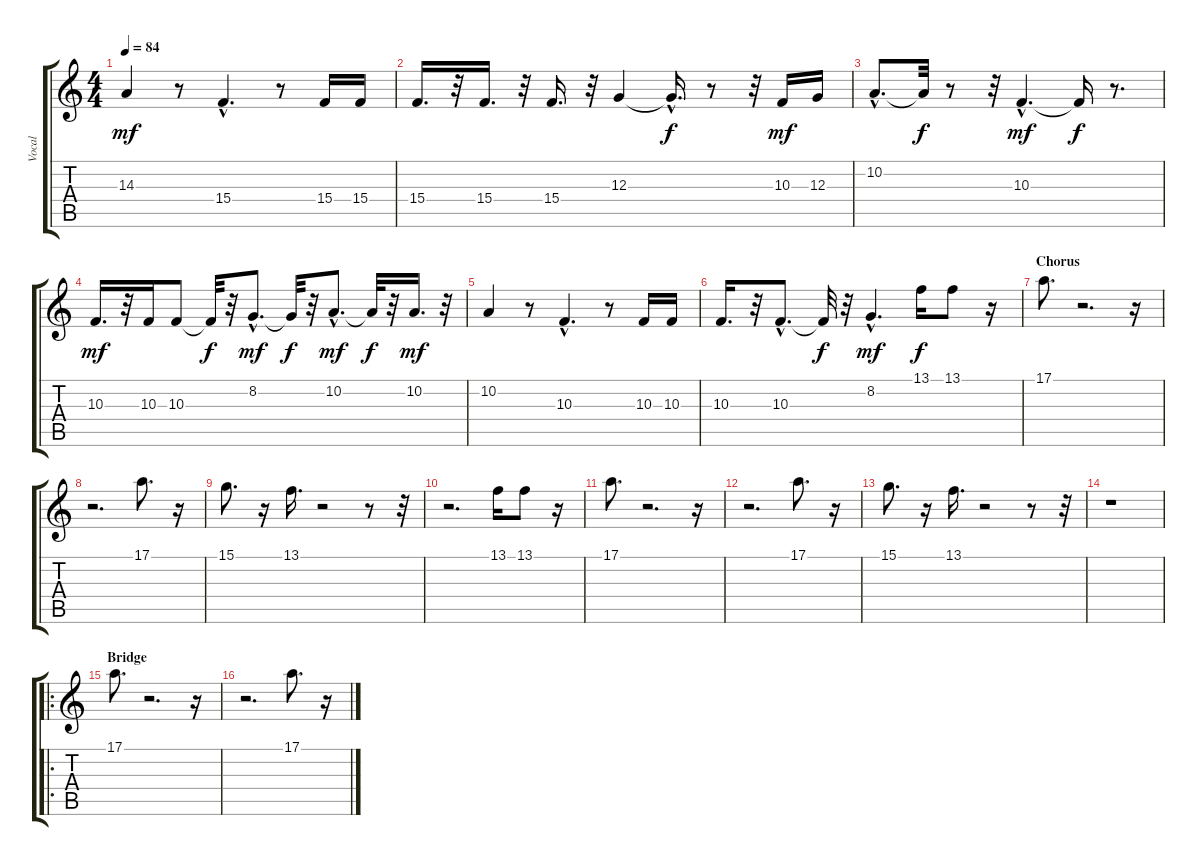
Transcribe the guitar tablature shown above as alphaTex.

\track ("Vocal" "Vocal") {instrument tangoaccordion}
\staff {score tabs}
\tuning (E4 B3 G3 D3 A2 E2) {hide}
\ts (4 4)
\tempo 84
\clef g2
\ks c
14.3.4{dy mf} r.8 15.4{hac}.4{d} r.8 15.4.16 15.4.16 |
15.4.16{d} r.32 15.4.16{d} r.32 15.4.16{d} r.32 12.3.4 12.3{hac t}.16{d dy f} r.8 r.32 10.3.16{dy mf} 12.3.16 |
10.2{hac}.8{d} 10.2{t}.32{dy f} r.8 r.32 10.3{hac}.4{d dy mf} 10.3{t}.16{dy f} r.8{d} |
10.3.16{d dy mf} r.32 10.3.16 10.3.8 10.3{t}.32{dy f} r.32 8.2{hac}.8{d dy mf} 8.2{t}.32{dy f} r.32 10.2{hac}.8{d dy mf} 10.2{t}.32{dy f} r.32 10.2.16{d dy mf} r.32 |
10.2.4 r.8 10.3{hac}.4{d} r.8 10.3.16 10.3.16 |
10.3.16{d} r.32 10.3{hac}.8{d} 10.3{t}.32{dy f} r.32 8.2{hac}.4{d dy mf} 13.1.16{dy f} 13.1.8 r.16 |
\section ("" "Chorus")
17.1.8{d} r.2{d} r.16 |
r.2{d} 17.1.8{d} r.16 |
15.1.8{d} r.16 13.1.16{d} r.2 r.8 r.32 |
r.2{d} 13.1.16 13.1.8 r.16 |
17.1.8{d} r.2{d} r.16 |
r.2{d} 17.1.8{d} r.16 |
15.1.8{d} r.16 13.1.16{d} r.2 r.8 r.32 |
r.1 |
\ro
\section ("" "Bridge")
17.1.8{d} r.2{d} r.16 |
r.2{d} 17.1.8{d} r.16
